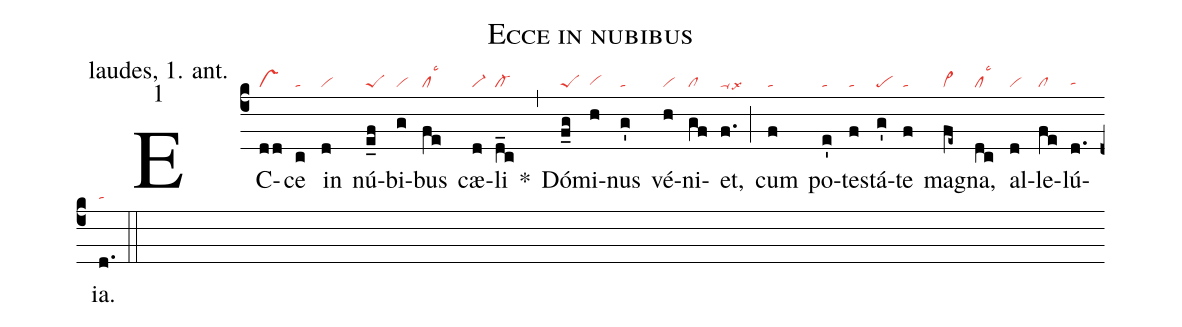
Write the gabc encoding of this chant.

name: Ecce in nubibus;
office-part: laudes, 1. ant.;
mode: 1;
nabc-lines: 1;
%%
(c4)
EC(d/d|vs)ce(c|ta) in(d|vi) nú(e_f|peS)bi(g|vi)bus(fe|cllsc3) cæ(d|vi-)li(d_c|cl-) *(,)
Dó(f_g|peS)mi(h|vihg)nus(g'|ta) vé(h|vi)ni(gf|cl)et,(f.|ta-lsx6) (;)
cum(f|ta) po(e'|ta)tes(f|ta)tá(g'|pe)te(f|ta) mag(fe~|vi>)na,(dc|cllsc3) al(d|vi)le(fe|cl)lú(d.|tahg)ia.(d.|tahg) (::)
